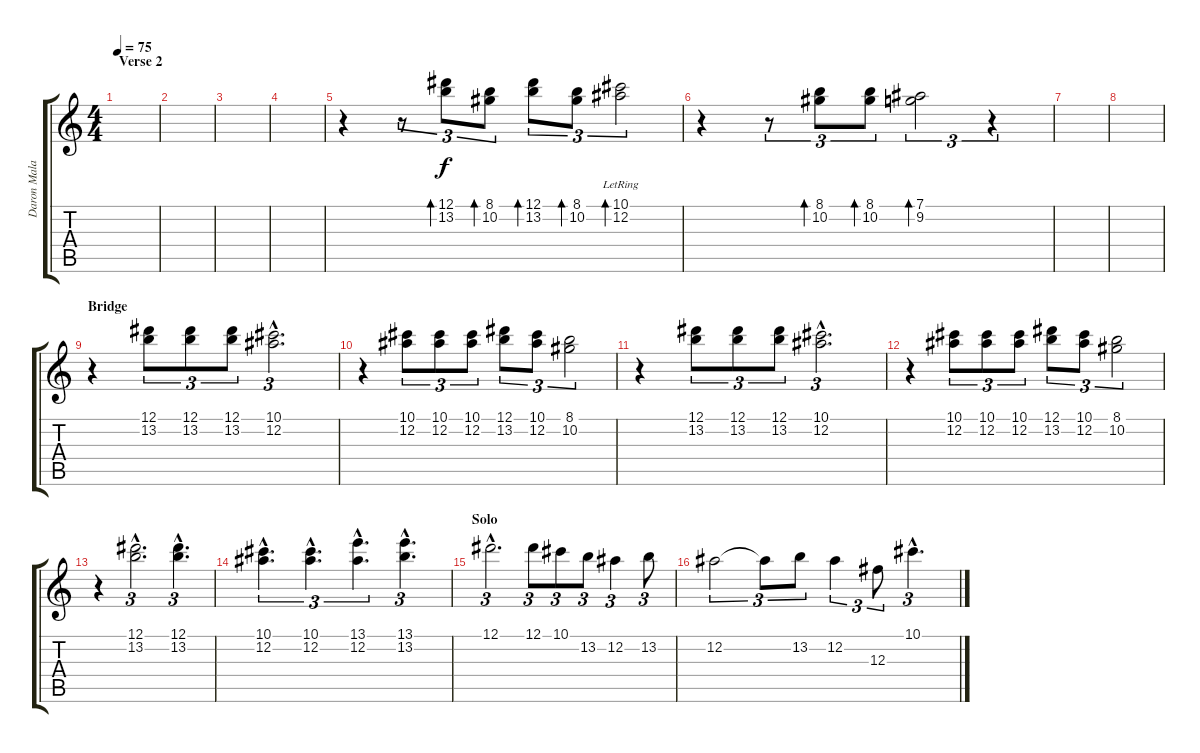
\track ("Daron Malakian (Solo Guitar 1)" "Daron Mala") {instrument electricguitarjazz}
\staff {score tabs}
\tuning (Eb4 Bb3 Gb3 Db3 Ab2 Eb2) {hide}
\ts (4 4)
\section ("" "Verse 2")
\tempo 75
\clef g2
\ks c
|
|
|
|
r.4 r.8{tu (3 2)} (12.1 13.2).8{tu (3 2) bd 60} (8.1 10.2).8{tu (3 2) bd 60} (12.1 13.2).8{tu (3 2) bd 60} (8.1 10.2).8{tu (3 2) bd 60} (10.1{lr} 12.2).2{tu (3 2) bd 60} |
r.4 r.8{tu (3 2)} (8.1 10.2).8{tu (3 2) bd 60} (8.1 10.2).8{tu (3 2) bd 60} (7.1 9.2).2{tu (3 2) bd 60} r.4{tu (3 2)} |
|
|
\section ("" "Bridge")
r.4 (12.1 13.2).8{tu (3 2)} (12.1 13.2).8{tu (3 2)} (12.1 13.2).8{tu (3 2)} (10.1{hac} 12.2{hac}).2{d tu (3 2)} |
r.4 (10.1 12.2).8{tu (3 2)} (10.1 12.2).8{tu (3 2)} (10.1 12.2).8{tu (3 2)} (12.1 13.2).8{tu (3 2)} (10.1 12.2).8{tu (3 2)} (8.1 10.2).2{tu (3 2)} |
r.4 (12.1 13.2).8{tu (3 2)} (12.1 13.2).8{tu (3 2)} (12.1 13.2).8{tu (3 2)} (10.1{hac} 12.2{hac}).2{d tu (3 2)} |
r.4 (10.1 12.2).8{tu (3 2)} (10.1 12.2).8{tu (3 2)} (10.1 12.2).8{tu (3 2)} (12.1 13.2).8{tu (3 2)} (10.1 12.2).8{tu (3 2)} (8.1 10.2).2{tu (3 2)} |
r.4 (12.1{hac} 13.2{hac}).2{d tu (3 2)} (12.1{hac} 13.2{hac}).4{d tu (3 2)} |
(10.1{hac} 12.2{hac}).4{d tu (3 2)} (10.1{hac} 12.2{hac}).4{d tu (3 2)} (13.1{hac} 12.2{hac}).4{d tu (3 2)} (13.1{hac} 13.2{hac}).4{d tu (3 2)} |
\section ("" "Solo")
12.1{hac}.2{d tu (3 2) volume 13} 12.1.8{tu (3 2)} 10.1.8{tu (3 2)} 13.2.8{tu (3 2)} 12.2.4{tu (3 2)} 13.2.8{tu (3 2)} |
12.2.2{tu (3 2)} 12.2{t}.8{tu (3 2)} 13.2.8{tu (3 2)} 12.2.4{tu (3 2)} 12.3.8{tu (3 2)} 10.1{hac}.4{d tu (3 2)}
